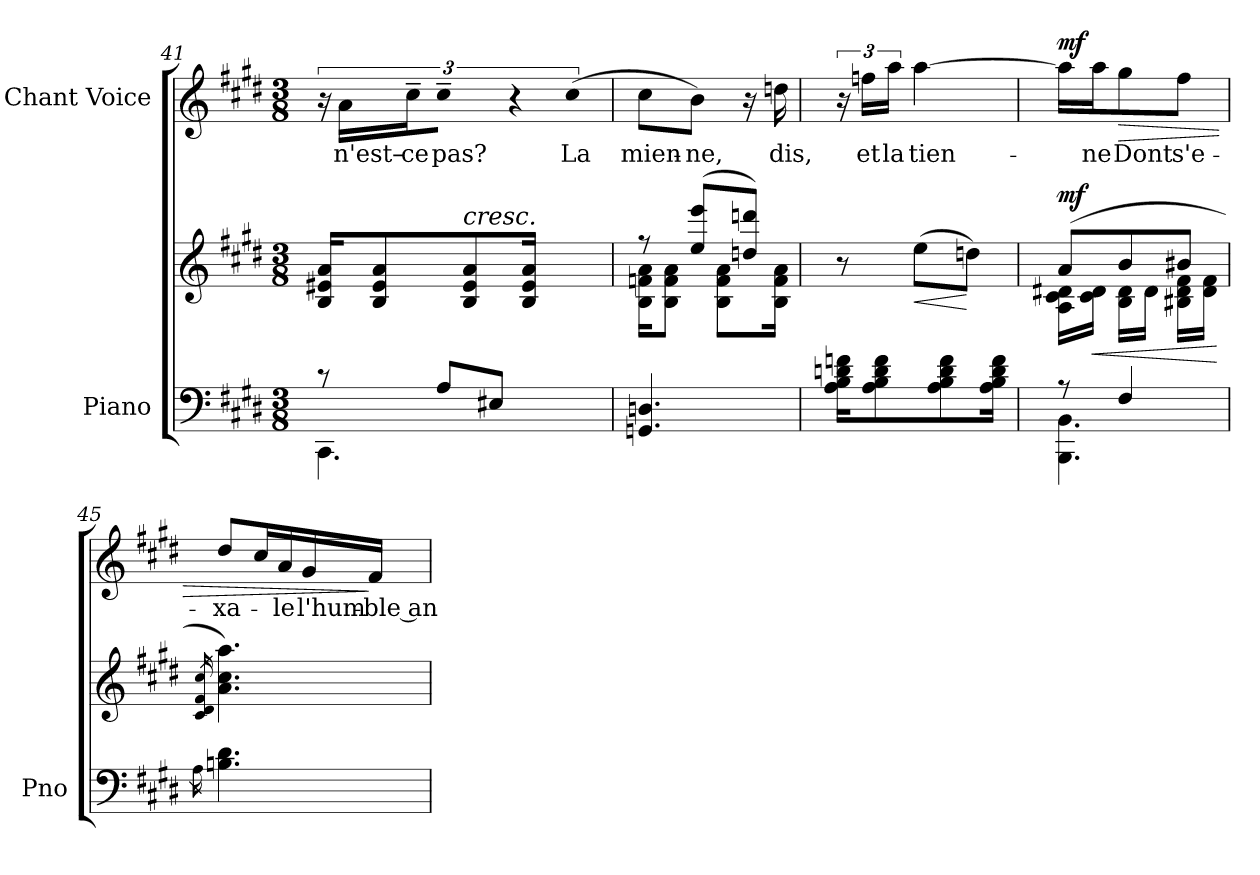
**kern	**kern	**dynam	**kern	**text	**dynam
*part2	*part2	*part2	*part1	*part1	*part1
*staff3	*staff2	*staff2/3	*staff1	*staff1	*staff1
*I"Piano	*	*	*I"Chant Voice	*	*
*I'Pno	*	*	*	*	*
*clefF4	*clefG2	*	*clefG2	*	*
*k[f#c#g#d#]	*k[f#c#g#d#]	*	*k[f#c#g#d#]	*	*
*M3/8	*M3/8	*	*M3/8	*	*
=41	=41	=41	=41	=41	=41
*^	*	*	*	*	*
8r	4.CC#\	16B/ 16e#X/ 16a/KL	.	24r	.	.
.	.	.	.	24a\LL	n'est–	.
.	.	8B/ 8e#/ 8a/	.	.	.	.
.	.	.	.	24cc#~\J	ce	.
8A/L	.	.	.	8cc#~\J	pas?	.
!	!	!LO:TX:a:i:t=cresc.	!	!	!	!
.	.	8B/ 8e#/ 8a/	.	.	.	.
8E#X/J	.	.	.	16r	.	.
.	.	16B/ 16e#/ 16a/Jk	.	(16cc#\	La	.
*v	*v	*	*	*	*	*
=42	=42	=42	=42	=42	=42
*	*^	*	*	*	*
4.GGn/ 4.Dn/	8r	16B\ 16fn\ 16a\KL	.	8cc#\L	mien-	.
.	.	8B\ 8f\ 8a\J	.	.	.	.
.	(8ee/ 8eee/L	.	.	8b\J)	-ne,	.
.	.	8B\ 8f\ 8a\L	.	.	.	.
.	8ddn/ 8dddn/J)	.	.	16r	.	.
.	.	16B\ 16f\ 16a\Jk	.	16ddn\	dis,	.
*	*v	*v	*	*	*	*
=43	=43	=43	=43	=43	=43
16A\ 16B\ 16dn\ 16fn\KL	8r	.	24r	.	.
.	.	.	24ffn\LL	et	.
8A\ 8B\ 8d\ 8f\	.	.	.	.	.
.	.	.	24aa\JJ	la	.
!	!	!LO:HP:b	!	!	!
.	(8ee\L	<	[4aa\	tien-	.
8A\ 8B\ 8d\ 8f\	.	.	.	.	.
.	8ddn\J)	[	.	.	.
16A\ 16B\ 16d\ 16f\Jk	.	.	.	.	.
=44	=44	=44	=44	=44	=44
*^	*	*	*	*	*
!	!	!	!LO:HP:b	!	!	!
*	*	*^	*	*	*	*
!	!	!	!	!LO:DY:n=1:a	!	!	!LO:DY:a
8r	4.BBB\ 4.BB\	(>8a/L	16A\ 16c#\ 16d#X\LL	< mf	16aa\LL]	.	mf
.	.	.	16c#\ 16d#\JJ	.	16aa\J	-ne	.
!	!	!	!	!	!	!	!LO:HP:b
4F#/	.	8b/	16B\ 16d#\LL	.	8gg#\	Dont	>
.	.	.	16d#\JJ	.	.	.	.
.	.	8b#X/J	16B#X\ 16d#\ 16f#\LL	.	8ff#\J	s'e-	.
.	.	.	16d#\ 16f#\JJ	.	.	.	.
*v	*v	*	*	*	*	*	*
*	*v	*v	*	*	*	*
.	.	[	.	.	.
=45	=45	=45	=45	=45	=45
16qA\	16qc#/ 16qd#/ 16qf#/ 16qcc#/	.	.	.	.
4.Bn\ 4.d#\	4.a\ 4.cc#\ 4.aa\)	.	8dd#/L	-xa-	.
.	.	.	16cc#/L	.	.
.	.	.	16a/	-le	.
.	.	.	16g#/	l'hum-	.
.	.	.	16f#/JJ	-ble an-	]
=	=	=	=	=	=
*-	*-	*-	*-	*-	*-
